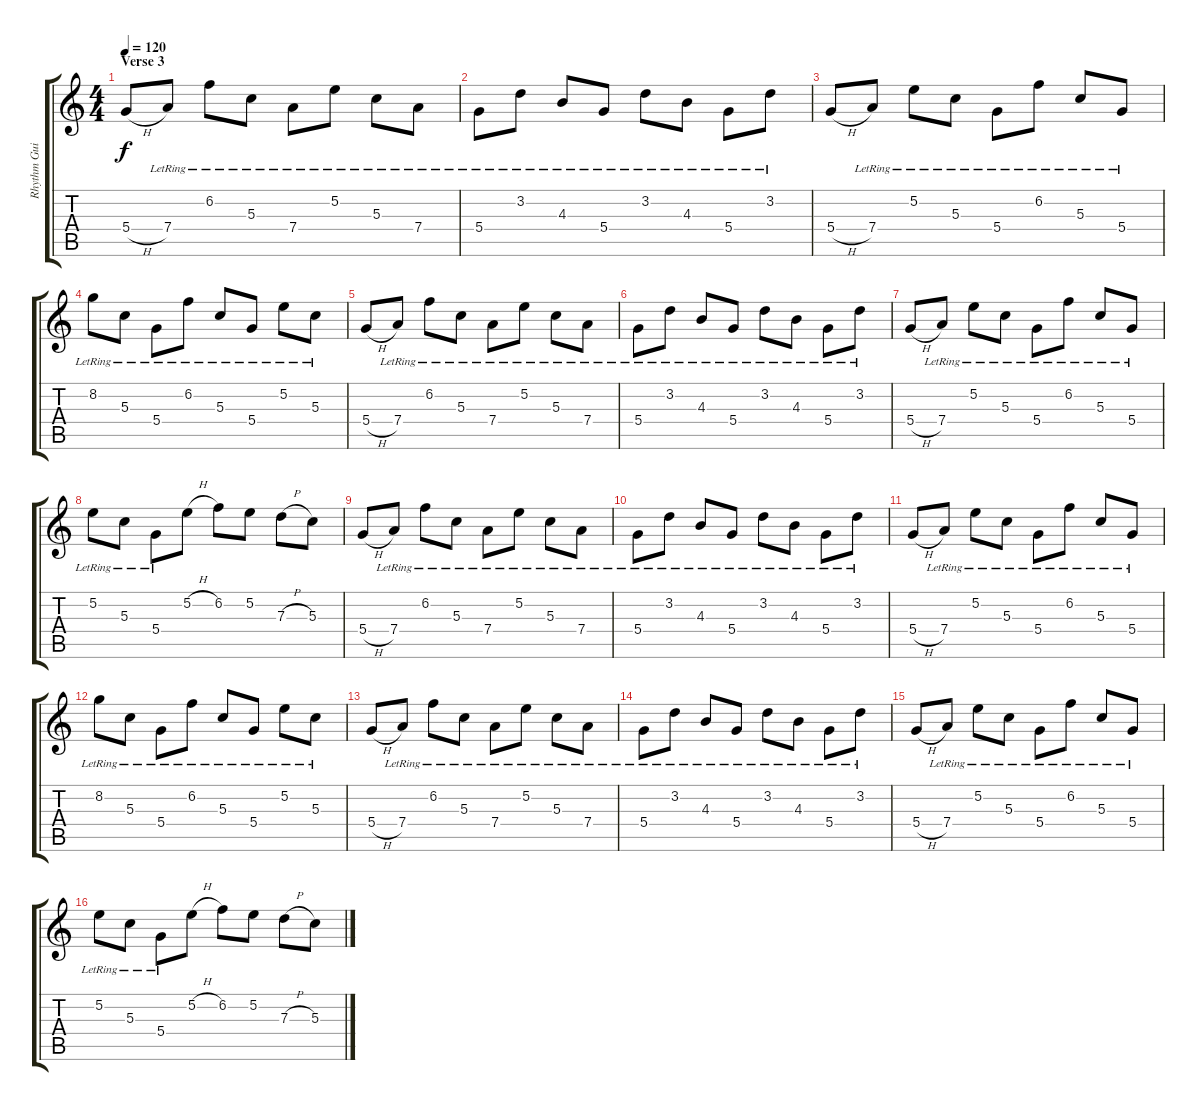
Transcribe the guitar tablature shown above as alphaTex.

\track ("Rhythm Guitar" "Rhythm Gui") {instrument electricguitarclean}
\staff {score tabs}
\tuning (E4 B3 G3 D3 A2 E2) {hide}
\ts (4 4)
\section ("" "Verse 3")
\tempo 120
\clef g2
\ks c
5.4{h}.8{dy f} 7.4{lr}.8 6.2{lr}.8 5.3{lr}.8 7.4{lr}.8 5.2{lr}.8 5.3{lr}.8 7.4{lr}.8 |
5.4{lr}.8 3.2{lr}.8 4.3{lr}.8 5.4{lr}.8 3.2{lr}.8 4.3{lr}.8 5.4{lr}.8 3.2{lr}.8 |
5.4{h}.8 7.4{lr}.8 5.2{lr}.8 5.3{lr}.8 5.4{lr}.8 6.2{lr}.8 5.3{lr}.8 5.4{lr}.8 |
8.2{lr}.8 5.3{lr}.8 5.4{lr}.8 6.2{lr}.8 5.3{lr}.8 5.4{lr}.8 5.2{lr}.8 5.3{lr}.8 |
5.4{h}.8 7.4{lr}.8 6.2{lr}.8 5.3{lr}.8 7.4{lr}.8 5.2{lr}.8 5.3{lr}.8 7.4{lr}.8 |
5.4{lr}.8 3.2{lr}.8 4.3{lr}.8 5.4{lr}.8 3.2{lr}.8 4.3{lr}.8 5.4{lr}.8 3.2{lr}.8 |
5.4{h}.8 7.4{lr}.8 5.2{lr}.8 5.3{lr}.8 5.4{lr}.8 6.2{lr}.8 5.3{lr}.8 5.4{lr}.8 |
5.2{lr}.8 5.3{lr}.8 5.4{lr}.8 5.2{h}.8 6.2.8 5.2.8 7.3{h}.8 5.3.8 |
5.4{h}.8 7.4{lr}.8 6.2{lr}.8 5.3{lr}.8 7.4{lr}.8 5.2{lr}.8 5.3{lr}.8 7.4{lr}.8 |
5.4{lr}.8 3.2{lr}.8 4.3{lr}.8 5.4{lr}.8 3.2{lr}.8 4.3{lr}.8 5.4{lr}.8 3.2{lr}.8 |
5.4{h}.8 7.4{lr}.8 5.2{lr}.8 5.3{lr}.8 5.4{lr}.8 6.2{lr}.8 5.3{lr}.8 5.4{lr}.8 |
8.2{lr}.8 5.3{lr}.8 5.4{lr}.8 6.2{lr}.8 5.3{lr}.8 5.4{lr}.8 5.2{lr}.8 5.3{lr}.8 |
5.4{h}.8 7.4{lr}.8 6.2{lr}.8 5.3{lr}.8 7.4{lr}.8 5.2{lr}.8 5.3{lr}.8 7.4{lr}.8 |
5.4{lr}.8 3.2{lr}.8 4.3{lr}.8 5.4{lr}.8 3.2{lr}.8 4.3{lr}.8 5.4{lr}.8 3.2{lr}.8 |
5.4{h}.8 7.4{lr}.8 5.2{lr}.8 5.3{lr}.8 5.4{lr}.8 6.2{lr}.8 5.3{lr}.8 5.4{lr}.8 |
5.2{lr}.8 5.3{lr}.8 5.4{lr}.8 5.2{h}.8 6.2.8 5.2.8 7.3{h}.8 5.3.8
